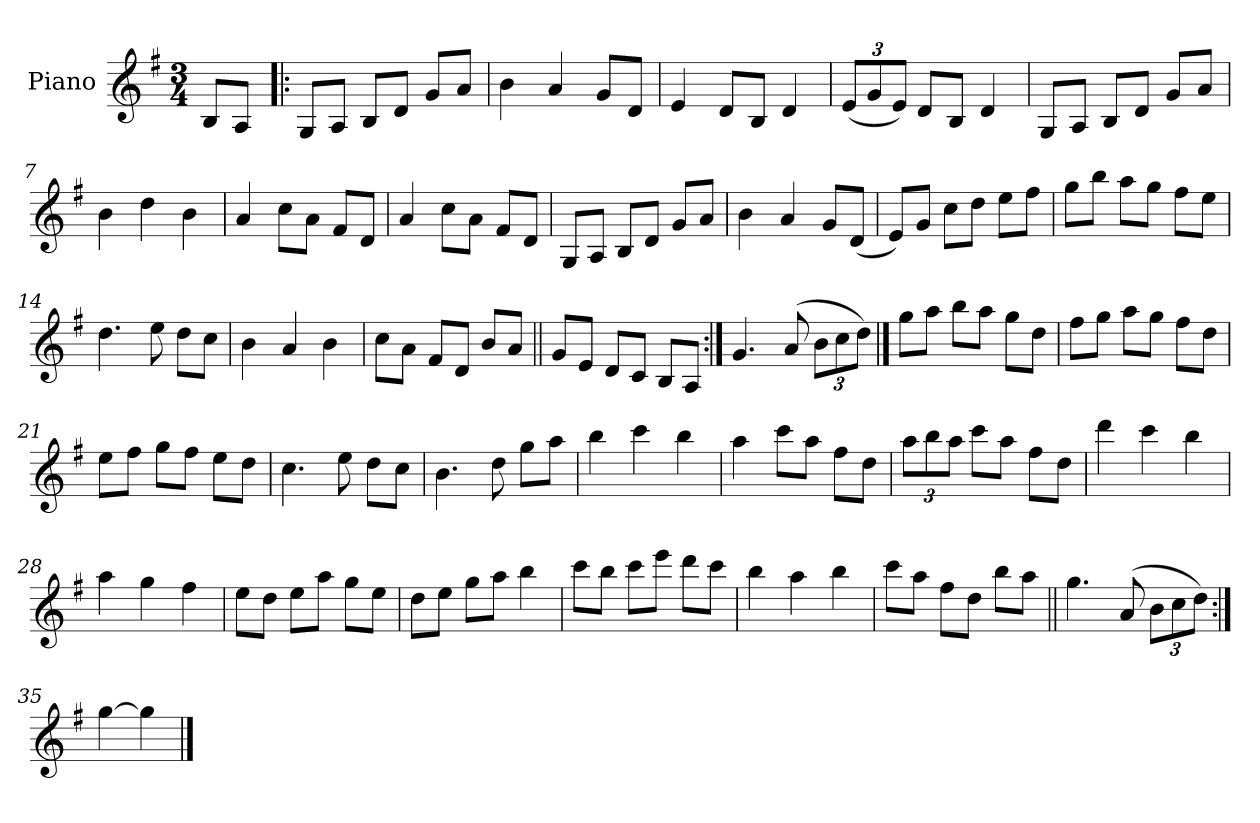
**kern
*part1
*staff1
*I"Piano
*I'Pno
*clefG2
*k[f#]
*G:
*M3/4
=1
8B/L
8A/J
=2!|:
8G/L
8A/J
8B/L
8d/J
8g/L
8a/J
=3
4b\
4a/
8g/L
8d/J
=4
4e/
8d/L
8B/J
4d/
=5
(<12e/L
12g/
12e/J)
8d/L
8B/J
4d/
=6
8G/L
8A/J
8B/L
8d/J
8g/L
8a/J
=7
4b\
4dd\
4b\
=8
4a/
8cc\L
8a\J
8f#/L
8d/J
=9
4a/
8cc\L
8a\J
8f#/L
8d/J
=10
8G/L
8A/J
8B/L
8d/J
8g/L
8a/J
=11
4b\
4a/
8g/L
(<8d/J
=12
8e/L)
8g/J
8cc\L
8dd\J
8ee\L
8ff#\J
=13
8gg\L
8bb\J
8aa\L
8gg\J
8ff#\L
8ee\J
=14
4.dd\
8ee\
8dd\L
8cc\J
=15
4b\
4a/
4b\
=16
8cc\L
8a\J
8f#/L
8d/J
8b/L
8a/J
=17||
8g/L
8e/J
8d/L
8c/J
8B/L
8A/J
=18:|!
4.g/
(>8a/
12b\L
12cc\
12dd\J)
==19
8gg\L
8aa\J
8bb\L
8aa\J
8gg\L
8dd\J
=20
8ff#\L
8gg\J
8aa\L
8gg\J
8ff#\L
8dd\J
=21
8ee\L
8ff#\J
8gg\L
8ff#\J
8ee\L
8dd\J
=22
4.cc\
8ee\
8dd\L
8cc\J
=23
4.b\
8dd\
8gg\L
8aa\J
=24
4bb\
4ccc\
4bb\
=25
4aa\
8ccc\L
8aa\J
8ff#\L
8dd\J
=26
12aa\L
12bb\
12aa\J
8ccc\L
8aa\J
8ff#\L
8dd\J
=27
4ddd\
4ccc\
4bb\
=28
4aa\
4gg\
4ff#\
=29
8ee\L
8dd\J
8ee\L
8aa\J
8gg\L
8ee\J
=30
8dd\L
8ee\J
8gg\L
8aa\J
4bb\
=31
8ccc\L
8bb\J
8ccc\L
8eee\J
8ddd\L
8ccc\J
=32
4bb\
4aa\
4bb\
=33
8ccc\L
8aa\J
8ff#\L
8dd\J
8bb\L
8aa\J
=34||
4.gg\
(>8a/
12b\L
12cc\
12dd\J)
=35:|!
[4gg\
4gg\]
==
*-
